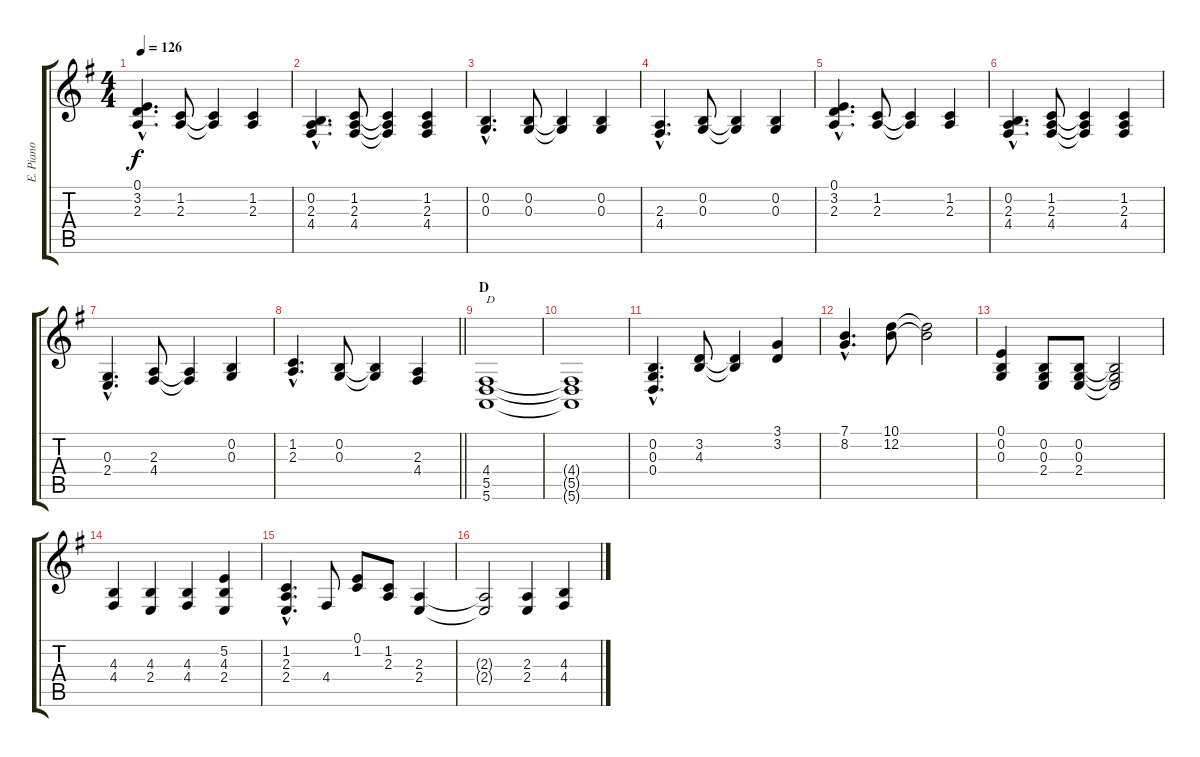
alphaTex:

\track ("E. Piano" "E. Piano") {instrument electricgrandpiano}
\staff {score tabs}
\tuning (E4 B3 G3 D3 A2 E2) {hide}
\ts (4 4)
\tempo 126
\clef g2
\ks g
(0.1{hac} 3.2{hac} 2.3{hac}).4{d dy f} (1.2 2.3).8 (1.2{t} 2.3{t}).4 (1.2 2.3).4 |
(0.2{hac} 2.3{hac} 4.4{hac}).4{d} (1.2 2.3 4.4).8 (1.2{t} 2.3{t} 4.4{t}).4 (1.2 2.3 4.4).4 |
(0.2{hac} 0.3{hac}).4{d} (0.2 0.3).8 (0.2{t} 0.3{t}).4 (0.2 0.3).4 |
(2.3{hac} 4.4{hac}).4{d} (0.2 0.3).8 (0.2{t} 0.3{t}).4 (0.2 0.3).4 |
(0.1{hac} 3.2{hac} 2.3{hac}).4{d} (1.2 2.3).8 (1.2{t} 2.3{t}).4 (1.2 2.3).4 |
(0.2{hac} 2.3{hac} 4.4{hac}).4{d} (1.2 2.3 4.4).8 (1.2{t} 2.3{t} 4.4{t}).4 (1.2 2.3 4.4).4 |
(0.3{hac} 2.4{hac}).4{d} (2.3 4.4).8 (2.3{t} 4.4{t}).4 (0.2 0.3).4 |
\barLineRight lightlight
(1.2{hac} 2.3{hac}).4{d} (0.2 0.3).8 (0.2{t} 0.3{t}).4 (2.3 4.4).4 |
\section ("" "D")
(4.4 5.5 5.6).1{txt "D"} |
(4.4{t} 5.5{t} 5.6{t}).1 |
(0.2{hac} 0.3{hac} 0.4{hac}).4{d} (3.2 4.3).8 (3.2{t} 4.3{t}).4 (3.1 3.2).4 |
(7.1{hac} 8.2{hac}).4{d} (10.1 12.2).8 (10.1{t} 12.2{t}).2 |
(0.1 0.2 0.3).4 (0.2 0.3 2.4).8 (0.2 0.3 2.4).8 (0.2{t} 0.3{t} 2.4{t}).2 |
(4.3 4.4).4 (4.3 2.4).4 (4.3 4.4).4 (5.2 4.3 2.4).4 |
(1.2{hac} 2.3{hac} 2.4{hac}).4{d} 4.4.8 (0.1 1.2).8 (1.2 2.3).8 (2.3 2.4).4 |
(2.3{t} 2.4{t}).2 (2.3 2.4).4 (4.3 4.4).4
